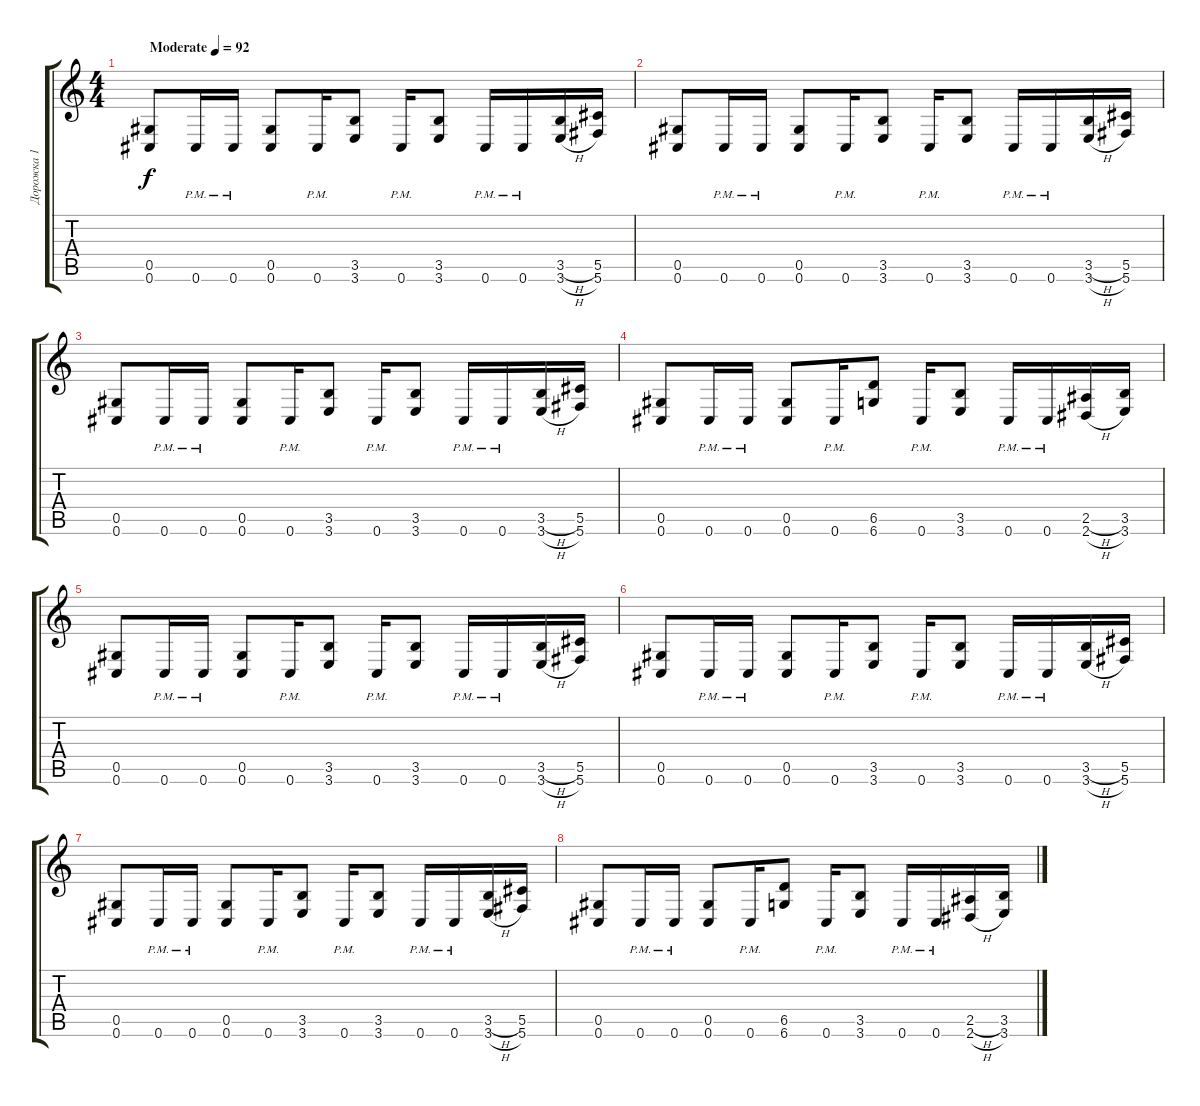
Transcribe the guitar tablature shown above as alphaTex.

\track ("Дорожка 1" "Дорожка 1") {instrument distortionguitar}
\staff {score tabs}
\tuning (Eb4 Bb3 Gb3 Db3 Ab2 Db2) {hide}
\ts (4 4)
\tempo (92 "Moderate")
\clef g2
\ks c
(0.5 0.6).8{dy f instrument distortionguitar} 0.6{pm}.16 0.6{pm}.16 (0.5 0.6).8 0.6{pm}.16 (3.5 3.6).8 0.6{pm}.16 (3.5 3.6).8 0.6{pm}.16 0.6{pm}.16 (3.5{h} 3.6{h}).16 (5.5 5.6).16 |
(0.5 0.6).8 0.6{pm}.16 0.6{pm}.16 (0.5 0.6).8 0.6{pm}.16 (3.5 3.6).8 0.6{pm}.16 (3.5 3.6).8 0.6{pm}.16 0.6{pm}.16 (3.5{h} 3.6{h}).16 (5.5 5.6).16 |
(0.5 0.6).8 0.6{pm}.16 0.6{pm}.16 (0.5 0.6).8 0.6{pm}.16 (3.5 3.6).8 0.6{pm}.16 (3.5 3.6).8 0.6{pm}.16 0.6{pm}.16 (3.5{h} 3.6{h}).16 (5.5 5.6).16 |
(0.5 0.6).8 0.6{pm}.16 0.6{pm}.16 (0.5 0.6).8 0.6{pm}.16 (6.5 6.6).8 0.6{pm}.16 (3.5 3.6).8 0.6{pm}.16 0.6{pm}.16 (2.5{h} 2.6{h}).16 (3.5 3.6).16 |
(0.5 0.6).8 0.6{pm}.16 0.6{pm}.16 (0.5 0.6).8 0.6{pm}.16 (3.5 3.6).8 0.6{pm}.16 (3.5 3.6).8 0.6{pm}.16 0.6{pm}.16 (3.5{h} 3.6{h}).16 (5.5 5.6).16 |
(0.5 0.6).8 0.6{pm}.16 0.6{pm}.16 (0.5 0.6).8 0.6{pm}.16 (3.5 3.6).8 0.6{pm}.16 (3.5 3.6).8 0.6{pm}.16 0.6{pm}.16 (3.5{h} 3.6{h}).16 (5.5 5.6).16 |
(0.5 0.6).8 0.6{pm}.16 0.6{pm}.16 (0.5 0.6).8 0.6{pm}.16 (3.5 3.6).8 0.6{pm}.16 (3.5 3.6).8 0.6{pm}.16 0.6{pm}.16 (3.5{h} 3.6{h}).16 (5.5 5.6).16 |
(0.5 0.6).8 0.6{pm}.16 0.6{pm}.16 (0.5 0.6).8 0.6{pm}.16 (6.5 6.6).8 0.6{pm}.16 (3.5 3.6).8 0.6{pm}.16 0.6{pm}.16 (2.5{h} 2.6{h}).16 (3.5 3.6).16
